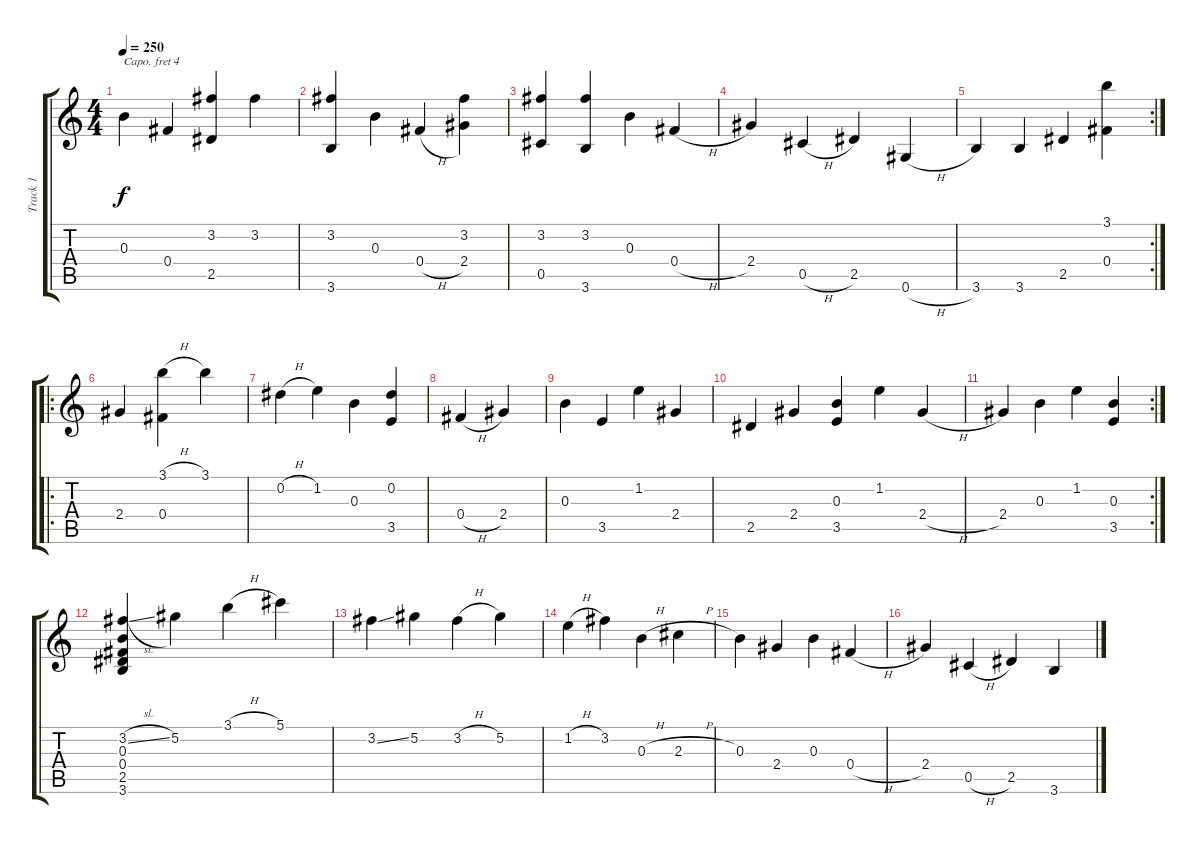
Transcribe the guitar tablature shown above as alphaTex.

\track ("Track 1" "Track 1") {instrument electricguitarclean}
\staff {score tabs}
\capo 4
\tuning (E4 B3 G3 D3 A2 E2) {hide}
\ts (4 4)
\tempo 250
\clef g2
\ks c
0.3.4{dy f} 0.4.4 (3.2 2.5).4 3.2.4 |
(3.2 3.6).4 0.3.4 0.4{h}.4 (3.2 2.4).4 |
(3.2 0.5).4 (3.2 3.6).4 0.3.4 0.4{h}.4 |
2.4.4 0.5{h}.4 2.5.4 0.6{h}.4 |
\rc 2
3.6.4 3.6.4 2.5.4 (3.1 0.4).4 |
\ro
2.4.4 (3.1{h} 0.4).4 3.1.4 |
0.2{h}.4 1.2.4 0.3.4 (0.2 3.5).4 |
0.4{h}.4 2.4.4 |
0.3.4 3.5.4 1.2.4 2.4.4 |
2.5.4 2.4.4 (0.3 3.5).4 1.2.4 2.4{h}.4 |
\rc 2
2.4.4 0.3.4 1.2.4 (0.3 3.5).4 |
(3.2{sl} 0.3 0.4 2.5 3.6).4 5.2.4 3.1{h}.4 5.1.4 |
3.2{ss}.4 5.2.4 3.2{h}.4 5.2.4 |
1.2{h}.4 3.2.4 0.3{h}.4 2.3{h}.4 |
0.3.4 2.4.4 0.3.4 0.4{h}.4 |
2.4.4 0.5{h}.4 2.5.4 3.6{ss}.4
